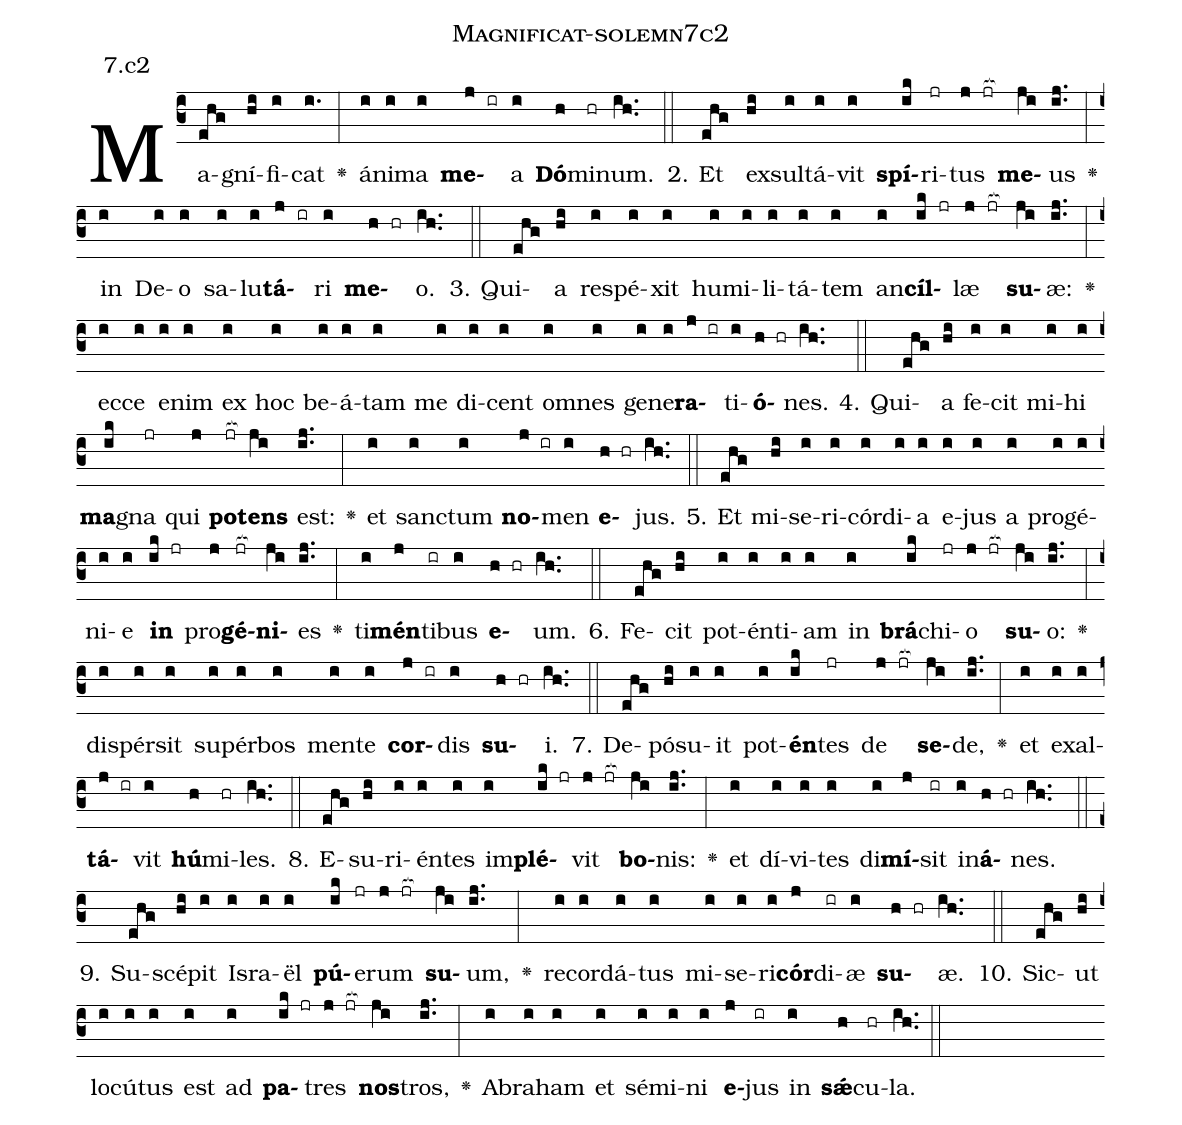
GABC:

name: Magnificat-solemn7c2;
annotation: 7.c2;
%%
(c3)Ma(ehg)gní(hi)fi(i)cat(i.) <v>\greheightstar</v>(:) á(i)ni(i)ma(i) <b>me</b>(j ir)a(i) <b>Dó</b>(h)mi(hr)num.(ih..) (::)
2. Et(ehg) ex(hi)sul(i)tá(i)vit(i) <b>spí</b>(ik)ri(jr)tus(j jr[ocb:1{]) <b>me</b>(ji[ocb:0}])us(ij..) <v>\greheightstar</v>(:) in(i) De(i)o(i) sa(i)lu(i)<b>tá</b>(j ir)ri(i) <b>me</b>(h hr)o.(ih..) (::)
3. Qui(ehg)a(hi) re(i)spé(i)xit(i) hu(i)mi(i)li(i)tá(i)tem(i) an(i)<b>cíl</b>(ik jr)læ(j jr[ocb:1{]) <b>su</b>(ji[ocb:0}])æ:(ij..) <v>\greheightstar</v>(:) ec(i)ce(i) e(i)nim(i) ex(i) hoc(i) be(i)á(i)tam(i) me(i) di(i)cent(i) om(i)nes(i) ge(i)ne(i)<b>ra</b>(j ir)ti(i)<b>ó</b>(h hr)nes.(ih..) (::)
4. Qui(ehg)a(hi) fe(i)cit(i) mi(i)hi(i) <b>ma</b>(ik)gna(jr) qui(j) <b>pot</b>(jr[ocb:1{])<b>ens</b>(ji[ocb:0}]) est:(ij..) <v>\greheightstar</v>(:) et(i) sanc(i)tum(i) <b>no</b>(j ir)men(i) <b>e</b>(h hr)jus.(ih..) (::)
5. Et(ehg) mi(hi)se(i)ri(i)cór(i)di(i)a(i) e(i)jus(i) a(i) pro(i)gé(i)ni(i)e(i) <b>in</b>(ik jr) pro(j)<b>gé</b>(jr[ocb:1{])<b>ni</b>(ji[ocb:0}])es(ij..) <v>\greheightstar</v>(:) ti(i)<b>mén</b>(j)ti(ir)bus(i) <b>e</b>(h hr)um.(ih..) (::)
6. Fe(ehg)cit(hi) pot(i)én(i)ti(i)am(i) in(i) <b>brá</b>(ik)chi(jr)o(j jr[ocb:1{]) <b>su</b>(ji[ocb:0}])o:(ij..) <v>\greheightstar</v>(:) di(i)spér(i)sit(i) su(i)pér(i)bos(i) men(i)te(i) <b>cor</b>(j ir)dis(i) <b>su</b>(h hr)i.(ih..) (::)
7. De(ehg)pó(hi)su(i)it(i) pot(i)<b>én</b>(ik)tes(jr) de(j jr[ocb:1{]) <b>se</b>(ji[ocb:0}])de,(ij..) <v>\greheightstar</v>(:) et(i) ex(i)al(i)<b>tá</b>(j ir)vit(i) <b>hú</b>(h)mi(hr)les.(ih..) (::)
8. E(ehg)su(hi)ri(i)én(i)tes(i) im(i)<b>plé</b>(ik jr)vit(j jr[ocb:1{]) <b>bo</b>(ji[ocb:0}])nis:(ij..) <v>\greheightstar</v>(:) et(i) dí(i)vi(i)tes(i) di(i)<b>mí</b>(j)sit(ir) in(i)<b>á</b>(h hr)nes.(ih..) (::)
9. Su(ehg)scé(hi)pit(i) Is(i)ra(i)ël(i) <b>pú</b>(ik)e(jr)rum(j jr[ocb:1{]) <b>su</b>(ji[ocb:0}])um,(ij..) <v>\greheightstar</v>(:) re(i)cor(i)dá(i)tus(i) mi(i)se(i)ri(i)<b>cór</b>(j)di(ir)æ(i) <b>su</b>(h hr)æ.(ih..) (::)
10. Sic(ehg)ut(hi) lo(i)cú(i)tus(i) est(i) ad(i) <b>pa</b>(ik jr)tres(j jr[ocb:1{]) <b>nos</b>(ji[ocb:0}])tros,(ij..) <v>\greheightstar</v>(:) A(i)bra(i)ham(i) et(i) sé(i)mi(i)ni(i) <b>e</b>(j)jus(ir) in(i) <b>sǽ</b>(h)cu(hr)la.(ih..) (::)
